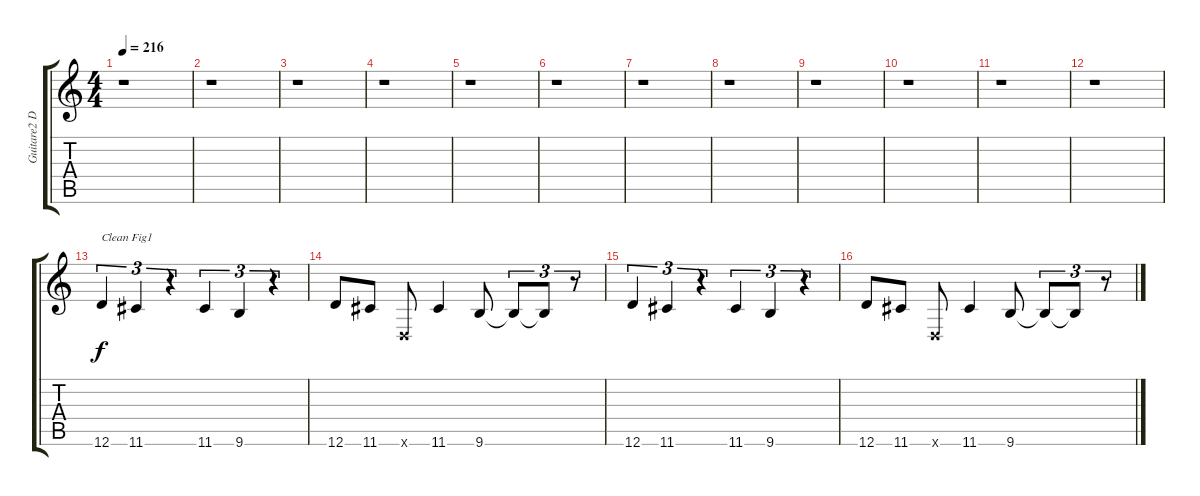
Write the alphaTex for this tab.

\track ("Guitare2 Dr-D" "Guitare2 D") {instrument distortionguitar}
\staff {score tabs}
\tuning (E4 B3 G3 D3 A2 D2) {hide}
\ts (4 4)
\tempo 216
\clef g2
\ks c
r.1{dy f} |
r.1 |
r.1 |
r.1 |
r.1 |
r.1 |
r.1 |
r.1 |
r.1 |
r.1 |
r.1 |
r.1 |
12.6.4{tu (3 2) txt "Clean Fig1" volume 12 instrument electricguitarjazz} 11.6.4{tu (3 2)} r.4{tu (3 2)} 11.6.4{tu (3 2)} 9.6.4{tu (3 2)} r.4{tu (3 2)} |
12.6.8 11.6.8 0.6{x}.8 11.6.4 9.6.8 9.6{t}.8{tu (3 2)} 9.6{t}.8{tu (3 2)} r.8{tu (3 2)} |
12.6.4{tu (3 2)} 11.6.4{tu (3 2)} r.4{tu (3 2)} 11.6.4{tu (3 2)} 9.6.4{tu (3 2)} r.4{tu (3 2)} |
12.6.8 11.6.8 0.6{x}.8 11.6.4 9.6.8 9.6{t}.8{tu (3 2)} 9.6{t}.8{tu (3 2)} r.8{tu (3 2)}
